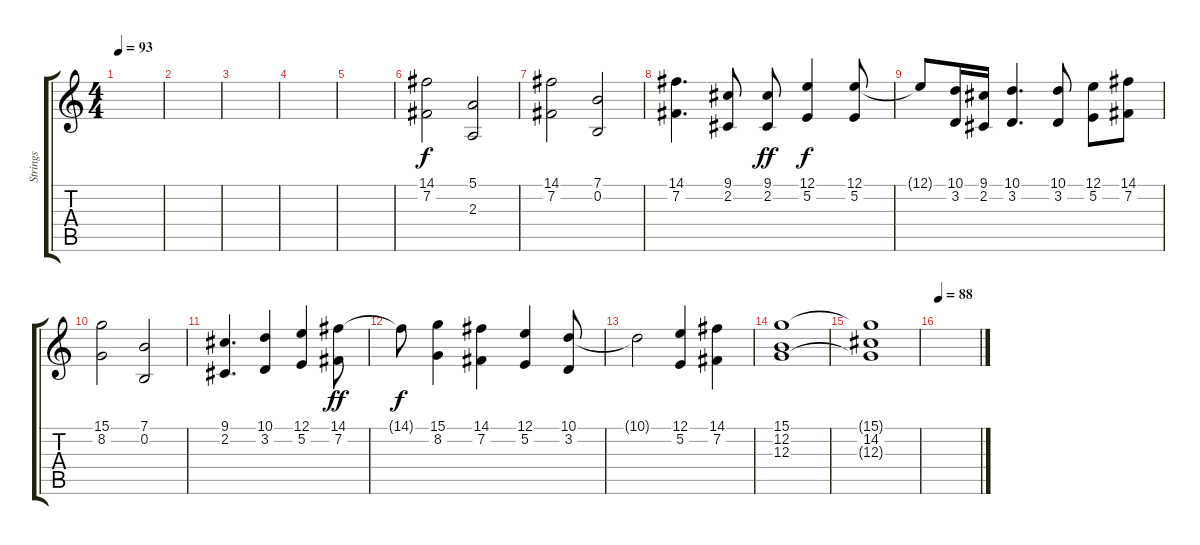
\track ("Strings" "Strings") {instrument stringensemble1}
\staff {score tabs}
\tuning (E4 B3 G3 D3 A2 E2) {hide}
\ts (4 4)
\tempo 93
\clef g2
\ks c
|
|
|
|
|
(14.1 7.2).2 (5.1 2.3).2 |
(14.1 7.2).2 (7.1 0.2).2 |
(14.1 7.2).4{d} (9.1 2.2).8 (9.1 2.2).8{dy ff} (12.1 5.2).4{dy f} (12.1 5.2).8 |
12.1{t}.8 (10.1 3.2).16 (9.1 2.2).16 (10.1 3.2).4{d} (10.1 3.2).8 (12.1 5.2).8 (14.1 7.2).8 |
(15.1 8.2).2 (7.1 0.2).2 |
(9.1 2.2).4{d} (10.1 3.2).4 (12.1 5.2).4 (14.1 7.2).8{dy ff} |
14.1{t}.8{dy f} (15.1 8.2).4 (14.1 7.2).4 (12.1 5.2).4 (10.1 3.2).8 |
10.1{t}.2 (12.1 5.2).4 (14.1 7.2).4 |
(15.1 12.2 12.3).1 |
(15.1{t} 14.2 12.3{t}).1 |
\tempo 88
